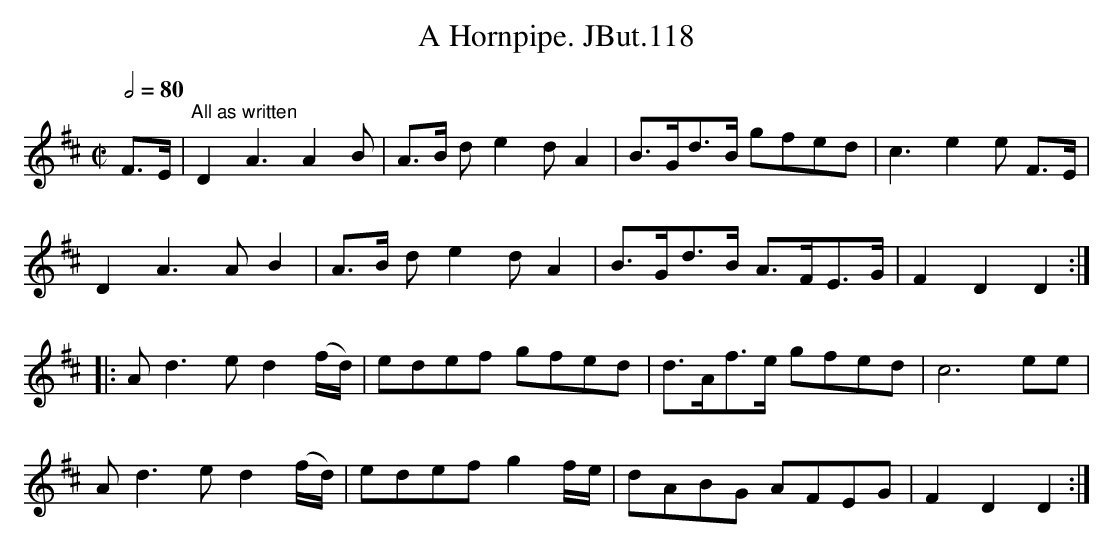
X:1
T:Hornpipe. JBut.118, A
M:C|
L:1/8
Q:1/2=80
K:D
F>E|"^All as written"D2 A3 A2 B|A>B d e2 d A2|B>Gd>B gfed|c3 e2 e F>E|
D2 A3 A B2|A>B d e2 d A2|B>Gd>B A>FE>G|F2D2 D2:|
|:A d3 e d2 (f/d/)|edef gfed|d>Af>e gfed|c6 ee|
A d3 e d2 (f/d/)|edef g2 f/e/|dABG AFEG|F2D2 D2:|
